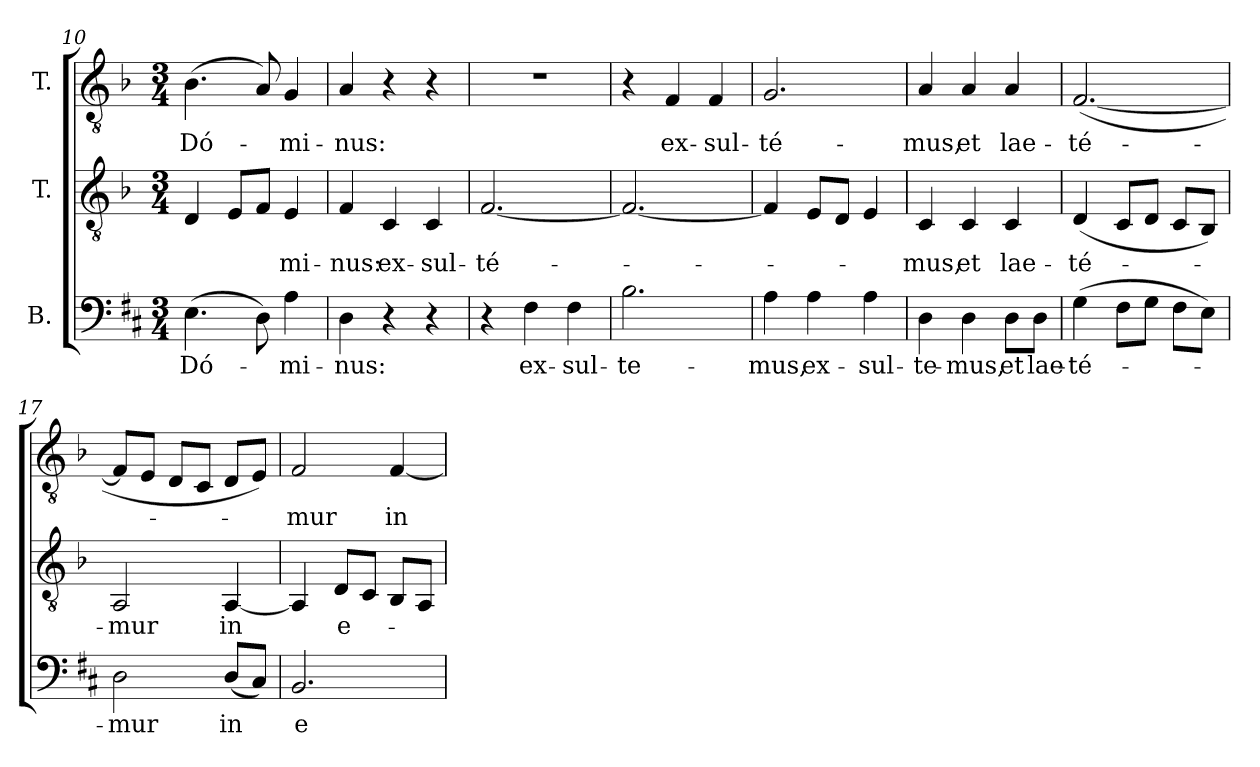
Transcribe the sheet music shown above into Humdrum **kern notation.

**kern	**text	**kern	**text	**kern	**text
*part3	*part3	*part2	*part2	*part1	*part1
*staff3	*staff3	*staff2	*staff2	*staff1	*staff1
*I"B.	*	*I"T.	*	*I"T.	*
!!LO:LB:g=z
*clefF4	*	*clefGv2	*	*clefGv2	*
*	*	*ITrd2c3	*	*ITrd2c3	*
*k[f#c#]	*	*k[f#c#]	*	*k[f#c#]	*
*D:	*	*D:	*	*D:	*
*M3/4	*	*M3/4	*	*M3/4	*
=10	=10	=10	=10	=10	=10
!	!LO:LY:b:color=#000000	!	!	!	!
!	!	!	!	!	!LO:LY:b:color=#000000
(4.Ei\	Dó-	4BBi/	.	(4.Gi\	Dó-
.	.	8C#i/L	.	.	.
8Di\)	.	8Di/J	.	8F#i/)	.
!	!LO:LY:b:color=#000000	!	!	!	!
!	!	!	!LO:LY:b:color=#000000	!	!
!	!	!	!	!	!LO:LY:b:color=#000000
4Ai\	-mi-	4C#i/	-mi-	4Ei/	-mi-
=11	=11	=11	=11	=11	=11
!	!LO:LY:b:color=#000000	!	!	!	!
!	!	!	!LO:LY:b:color=#000000	!	!
!	!	!	!	!	!LO:LY:b:color=#000000
4Di\	-nus:	4Di/	-nus:	4F#i/	-nus:
!	!	!	!LO:LY:b:color=#000000	!	!
4r	.	4AAi/	ex-	4r	.
!	!	!	!LO:LY:b:color=#000000	!	!
4r	.	4AAi/	-sul-	4r	.
=12	=12	=12	=12	=12	=12
!	!	!	!LO:LY:b:color=#000000	!LO:N:vis=1	!
4r	.	[<2.Di/	-té-	2.r	.
!	!LO:LY:b:color=#000000	!	!	!	!
4F#i\	ex-	.	.	.	.
!	!LO:LY:b:color=#000000	!	!	!	!
4F#i\	-sul-	.	.	.	.
=13	=13	=13	=13	=13	=13
!	!LO:LY:b:color=#000000	!	!	!	!
2.Bi\	-te-	2.Di/_<	.	4r	.
!	!	!	!	!	!LO:LY:b:color=#000000
.	.	.	.	4Di/	ex-
!	!	!	!	!	!LO:LY:b:color=#000000
.	.	.	.	4Di/	-sul-
=14	=14	=14	=14	=14	=14
!	!LO:LY:b:color=#000000	!	!	!	!
!	!	!	!	!	!LO:LY:b:color=#000000
4Ai\	-mus,	4Di/]	.	2.Ei/	-té-
!	!LO:LY:b:color=#000000	!	!	!	!
4Ai\	ex-	8C#i/L	.	.	.
.	.	8BBi/J	.	.	.
!	!LO:LY:b:color=#000000	!	!	!	!
4Ai\	-sul-	4C#i/	.	.	.
=15	=15	=15	=15	=15	=15
!	!LO:LY:b:color=#000000	!	!	!	!
!	!	!	!LO:LY:b:color=#000000	!	!
!	!	!	!	!	!LO:LY:b:color=#000000
4Di\	-te-	4AAi/	-mus,	4F#i/	-mus,
!	!LO:LY:b:color=#000000	!	!	!	!
!	!	!	!LO:LY:b:color=#000000	!	!
!	!	!	!	!	!LO:LY:b:color=#000000
4Di\	-mus,	4AAi/	et	4F#i/	et
!	!LO:LY:b:color=#000000	!	!	!	!
!	!	!	!LO:LY:b:color=#000000	!	!
!	!	!	!	!	!LO:LY:b:color=#000000
8Di\L	et	4AAi/	lae-	4F#i/	lae-
!	!LO:LY:b:color=#000000	!	!	!	!
8Di\J	lae-	.	.	.	.
=16	=16	=16	=16	=16	=16
!	!LO:LY:b:color=#000000	!	!	!	!
!	!	!	!LO:LY:b:color=#000000	!	!
!	!	!	!	!	!LO:LY:b:color=#000000
(4Gi\	-té-	(4BBi/	-té-	([<2.Di/	-té-
8F#i\L	.	8AAi/L	.	.	.
8Gi\J	.	8BBi/J	.	.	.
8F#i\L	.	8AAi/L	.	.	.
8Ei\J)	.	8GGi/J)	.	.	.
!!LO:LB:g=z
=17	=17	=17	=17	=17	=17
!	!LO:LY:b:color=#000000	!	!	!	!
!	!	!	!LO:LY:b:color=#000000	!	!
2Di\	-mur	2FF#i/	-mur	8Di/L]	.
.	.	.	.	8C#i/J	.
.	.	.	.	8BBi/L	.
.	.	.	.	8AAi/J	.
!	!LO:LY:b:color=#000000	!	!	!	!
!	!	!	!LO:LY:b:color=#000000	!	!
(8Di/L	in	[<4FF#i/	in	8BBi/L	.
8C#i/J)	.	.	.	8C#i/J)	.
=18	=18	=18	=18	=18	=18
!	!LO:LY:b:color=#000000	!	!	!	!
!	!	!	!	!	!LO:LY:b:color=#000000
2.BBi/	e-	4FF#i/]	.	2Di/	-mur
!	!	!	!LO:LY:b:color=#000000	!	!
.	.	8BBi/L	e-	.	.
.	.	8AAi/J	.	.	.
!	!	!	!	!	!LO:LY:b:color=#000000
.	.	8GGi/L	.	[<4Di/	in
.	.	8FF#i/J	.	.	.
=	=	=	=	=	=
*-	*-	*-	*-	*-	*-
